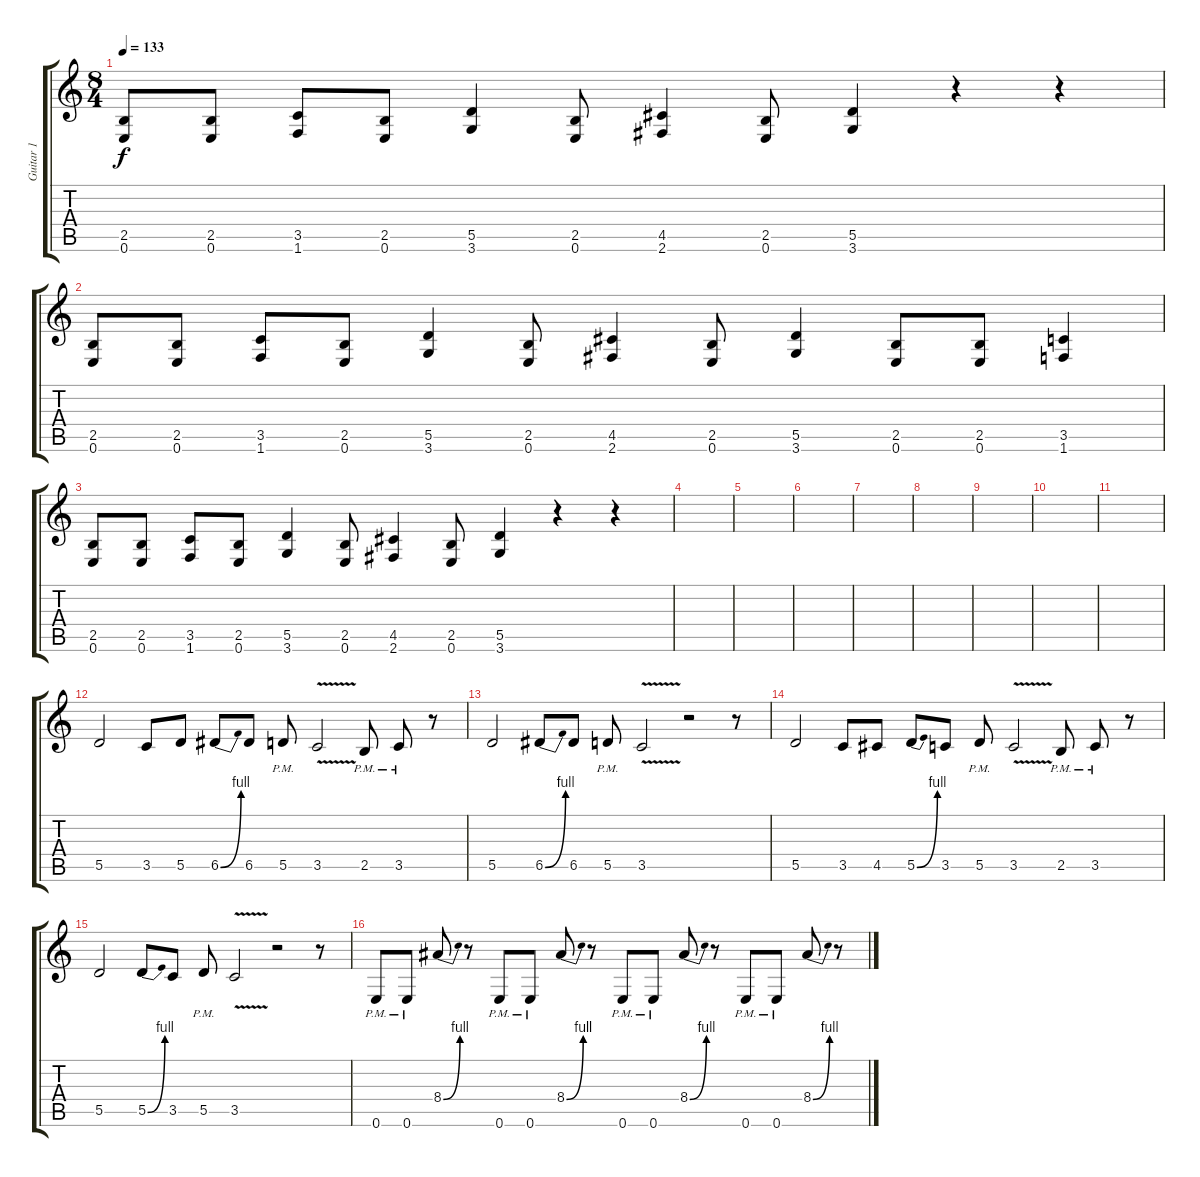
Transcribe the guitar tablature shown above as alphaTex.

\track ("Guitar 1" "Guitar 1") {instrument overdrivenguitar}
\staff {score tabs}
\tuning (E4 B3 G3 D3 A2 E2) {hide}
\ts (8 4)
\tempo 133
\clef g2
\ks c
(2.5 0.6).8{dy f} (2.5 0.6).8 (3.5 1.6).8 (2.5 0.6).8 (5.5 3.6).4 (2.5 0.6).8 (4.5 2.6).4 (2.5 0.6).8 (5.5 3.6).4 r.4 r.4 |
(2.5 0.6).8 (2.5 0.6).8 (3.5 1.6).8 (2.5 0.6).8 (5.5 3.6).4 (2.5 0.6).8 (4.5 2.6).4 (2.5 0.6).8 (5.5 3.6).4 (2.5 0.6).8 (2.5 0.6).8 (3.5 1.6).4 |
(2.5 0.6).8 (2.5 0.6).8 (3.5 1.6).8 (2.5 0.6).8 (5.5 3.6).4 (2.5 0.6).8 (4.5 2.6).4 (2.5 0.6).8 (5.5 3.6).4 r.4 r.4 |
|
|
|
|
|
|
|
|
5.5.2 3.5.8 5.5.8 6.5{be (bend 0 0 60 4)}.8 6.5.8 5.5{pm}.8 3.5{v}.2 2.5{pm}.8 3.5{pm}.8 r.8 |
5.5.2 6.5{be (bend 0 0 60 4)}.8 6.5.8 5.5{pm}.8 3.5{v}.2 r.2 r.8 |
5.5.2 3.5.8 4.5.8 5.5{be (bend 0 0 60 4)}.8 3.5.8 5.5{pm}.8 3.5{v}.2 2.5{pm}.8 3.5{pm}.8 r.8 |
5.5.2 5.5{be (bend 0 0 60 4)}.8 3.5.8 5.5{pm}.8 3.5{v}.2 r.2 r.8 |
0.6{pm}.8 0.6{pm}.8 8.4{be (bend 0 0 60 4)}.8 r.8 0.6{pm}.8 0.6{pm}.8 8.4{be (bend 0 0 60 4)}.8 r.8 0.6{pm}.8 0.6{pm}.8 8.4{be (bend 0 0 60 4)}.8 r.8 0.6{pm}.8 0.6{pm}.8 8.4{be (bend 0 0 60 4)}.8 r.8
